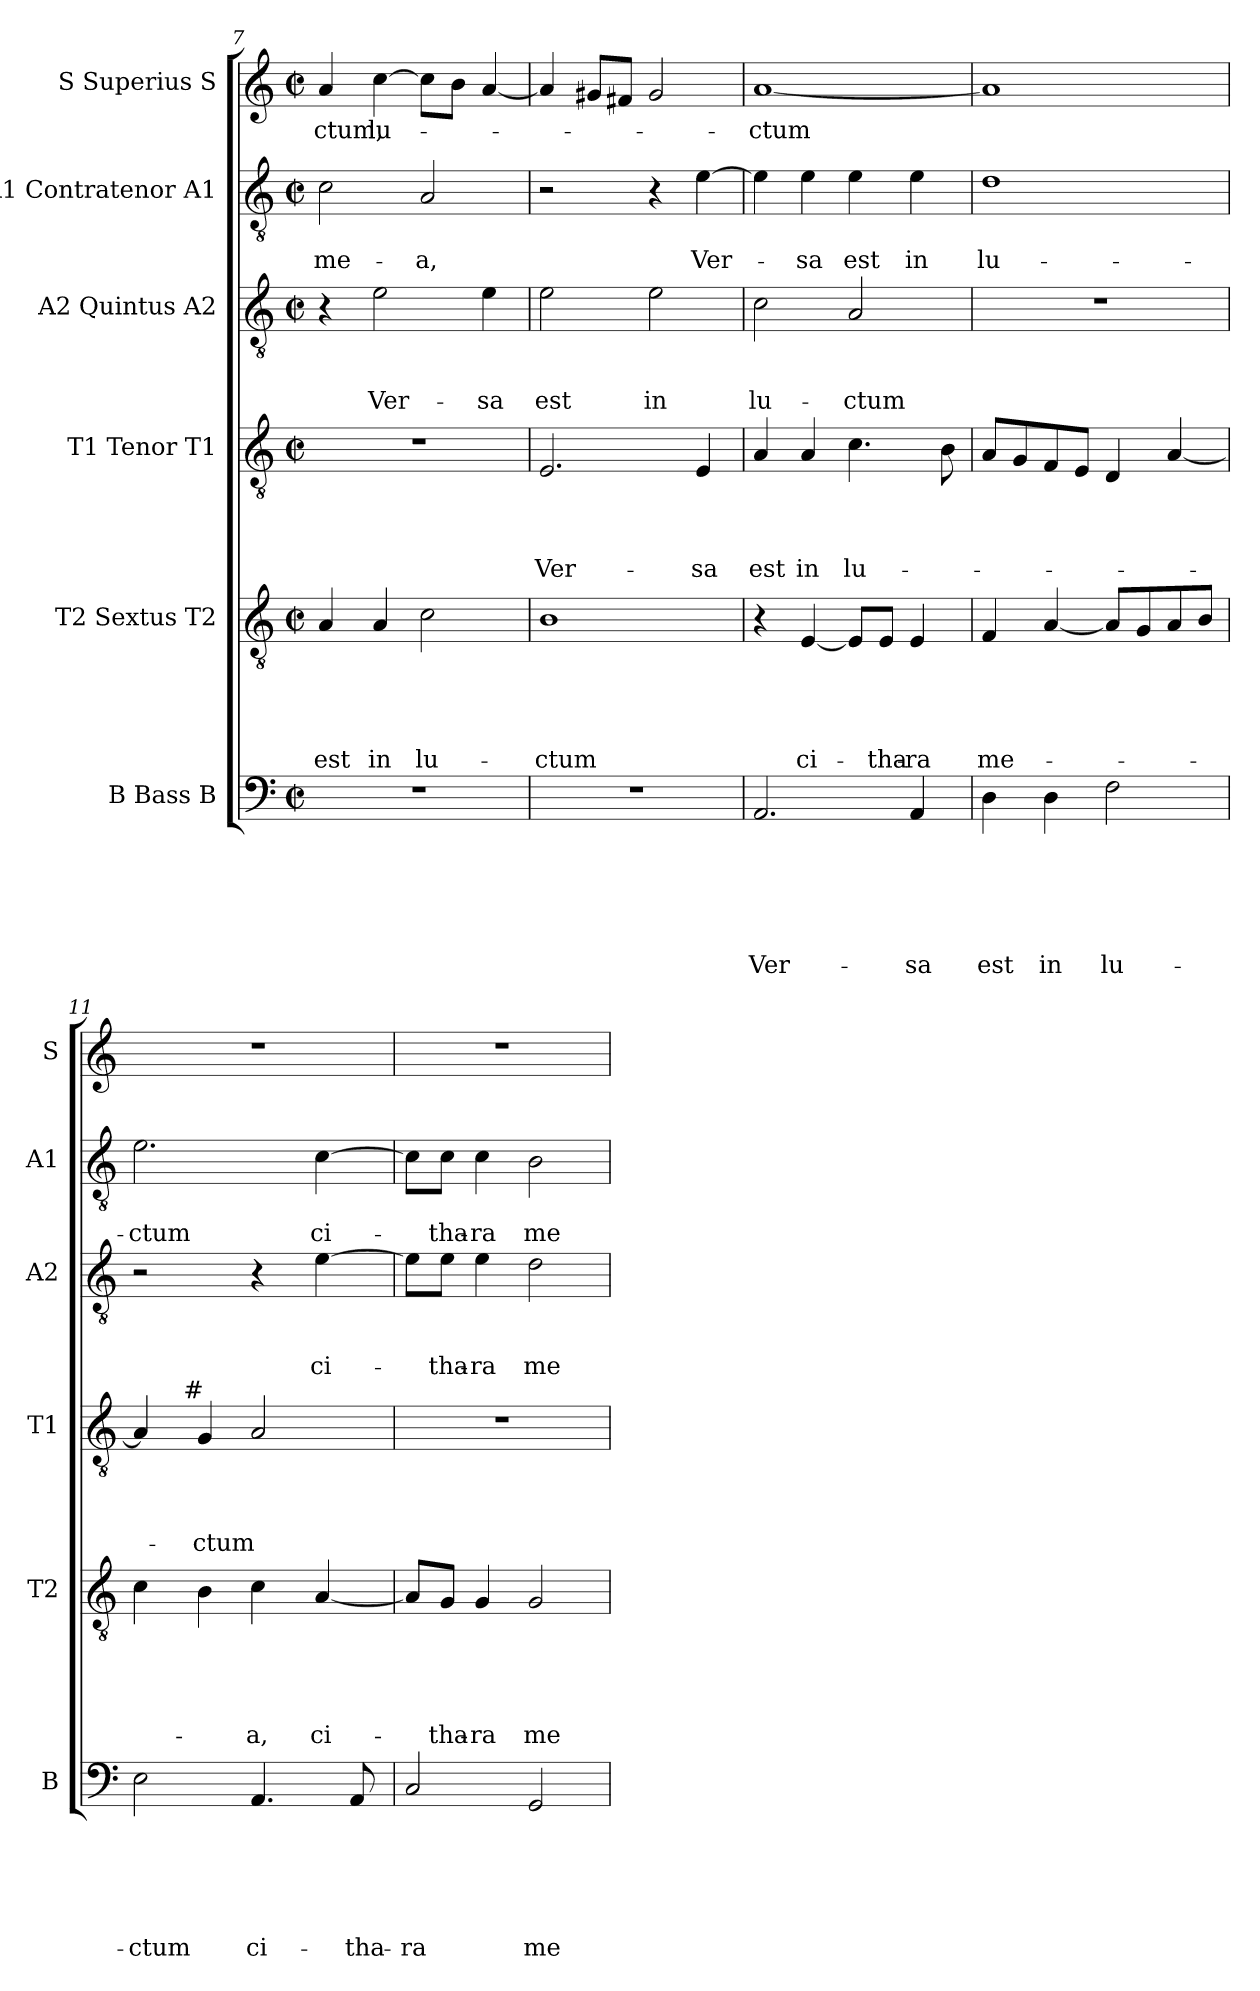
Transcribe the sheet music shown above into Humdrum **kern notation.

**kern	**text	**text	**text	**text	**text	**text	**kern	**text	**text	**text	**text	**text	**kern	**text	**text	**text	**text	**kern	**text	**text	**text	**kern	**text	**text	**kern	**text
*part6	*part6	*part6	*part6	*part6	*part6	*part6	*part5	*part5	*part5	*part5	*part5	*part5	*part4	*part4	*part4	*part4	*part4	*part3	*part3	*part3	*part3	*part2	*part2	*part2	*part1	*part1
*staff6	*staff6	*staff6	*staff6	*staff6	*staff6	*staff6	*staff5	*staff5	*staff5	*staff5	*staff5	*staff5	*staff4	*staff4	*staff4	*staff4	*staff4	*staff3	*staff3	*staff3	*staff3	*staff2	*staff2	*staff2	*staff1	*staff1
*I"B Bass B	*	*	*	*	*	*	*I"T2 Sextus T2	*	*	*	*	*	*I"T1 Tenor T1	*	*	*	*	*I"A2 Quintus A2	*	*	*	*I"A1 Contratenor A1	*	*	*I"S Superius S	*
*I'B	*	*	*	*	*	*	*I'T2	*	*	*	*	*	*I'T1	*	*	*	*	*I'A2	*	*	*	*I'A1	*	*	*I'S	*
*clefF4	*	*	*	*	*	*	*clefGv2	*	*	*	*	*	*clefGv2	*	*	*	*	*clefGv2	*	*	*	*clefGv2	*	*	*clefG2	*
*k[]	*	*	*	*	*	*	*k[]	*	*	*	*	*	*k[]	*	*	*	*	*k[]	*	*	*	*k[]	*	*	*k[]	*
*C:	*	*	*	*	*	*	*C:	*	*	*	*	*	*C:	*	*	*	*	*C:	*	*	*	*C:	*	*	*C:	*
*M2/2	*	*	*	*	*	*	*M2/2	*	*	*	*	*	*M2/2	*	*	*	*	*M2/2	*	*	*	*M2/2	*	*	*M2/2	*
*met(c|)	*	*	*	*	*	*	*met(c|)	*	*	*	*	*	*met(c|)	*	*	*	*	*met(c|)	*	*	*	*met(c|)	*	*	*met(c|)	*
=7	=7	=7	=7	=7	=7	=7	=7	=7	=7	=7	=7	=7	=7	=7	=7	=7	=7	=7	=7	=7	=7	=7	=7	=7	=7	=7
!	!	!	!	!	!	!	!	!	!	!	!	!LO:LY:b	!	!	!	!	!	!	!	!	!	!	!	!LO:LY:b	!	!LO:LY:b
1r	.	.	.	.	.	.	4A/	.	.	.	.	est	1r	.	.	.	.	4r	.	.	.	2c\	.	me-	4a/	-ctum,
!	!	!	!	!	!	!	!	!	!	!	!	!LO:LY:b	!	!	!	!	!	!	!	!	!LO:LY:b	!	!	!	!	!LO:LY:b
.	.	.	.	.	.	.	4A/	.	.	.	.	in	.	.	.	.	.	2e\	.	.	Ver-	.	.	.	[>4cc\	lu-
!	!	!	!	!	!	!	!	!	!	!	!	!LO:LY:b	!	!	!	!	!	!	!	!	!	!	!	!LO:LY:b	!	!
.	.	.	.	.	.	.	2c\	.	.	.	.	lu-	.	.	.	.	.	.	.	.	.	2A/	.	-a,	8cc\L]	.
.	.	.	.	.	.	.	.	.	.	.	.	.	.	.	.	.	.	.	.	.	.	.	.	.	8b\J	.
!	!	!	!	!	!	!	!	!	!	!	!	!	!	!	!	!	!	!	!	!	!LO:LY:b	!	!	!	!	!
.	.	.	.	.	.	.	.	.	.	.	.	.	.	.	.	.	.	4e\	.	.	-sa	.	.	.	[<4a/	.
=8	=8	=8	=8	=8	=8	=8	=8	=8	=8	=8	=8	=8	=8	=8	=8	=8	=8	=8	=8	=8	=8	=8	=8	=8	=8	=8
!	!	!	!	!	!	!	!	!	!	!	!	!LO:LY:b	!	!	!	!	!LO:LY:b	!	!	!	!LO:LY:b	!	!	!	!	!
1r	.	.	.	.	.	.	1B	.	.	.	.	-ctum	2.E/	.	.	.	Ver-	2e\	.	.	est	2r	.	.	4a/]	.
.	.	.	.	.	.	.	.	.	.	.	.	.	.	.	.	.	.	.	.	.	.	.	.	.	8g#X/L	.
.	.	.	.	.	.	.	.	.	.	.	.	.	.	.	.	.	.	.	.	.	.	.	.	.	8f#X/J	.
!	!	!	!	!	!	!	!	!	!	!	!	!	!	!	!	!	!	!	!	!	!LO:LY:b	!	!	!	!	!
.	.	.	.	.	.	.	.	.	.	.	.	.	.	.	.	.	.	2e\	.	.	in	4r	.	.	2g#/	.
!	!	!	!	!	!	!	!	!	!	!	!	!	!	!	!	!	!LO:LY:b	!	!	!	!	!	!	!LO:LY:b	!	!
.	.	.	.	.	.	.	.	.	.	.	.	.	4E/	.	.	.	-sa	.	.	.	.	[>4e\	.	Ver-	.	.
=9	=9	=9	=9	=9	=9	=9	=9	=9	=9	=9	=9	=9	=9	=9	=9	=9	=9	=9	=9	=9	=9	=9	=9	=9	=9	=9
!	!	!	!	!	!	!LO:LY:b	!	!	!	!	!	!	!	!	!	!	!LO:LY:b	!	!	!	!LO:LY:b	!	!	!	!	!LO:LY:b
2.AA/	.	.	.	.	.	Ver-	4r	.	.	.	.	.	4A/	.	.	.	est	2c\	.	.	lu-	4e\]	.	.	[<1a	-ctum
!	!	!	!	!	!	!	!	!	!	!	!	!LO:LY:b	!	!	!	!	!LO:LY:b	!	!	!	!	!	!	!LO:LY:b	!	!
.	.	.	.	.	.	.	[<4E/	.	.	.	.	ci-	4A/	.	.	.	in	.	.	.	.	4e\	.	-sa	.	.
!	!	!	!	!	!	!	!	!	!	!	!	!	!	!	!	!	!LO:LY:b	!	!	!	!LO:LY:b	!	!	!LO:LY:b	!	!
.	.	.	.	.	.	.	8E/L]	.	.	.	.	.	4.c\	.	.	.	lu-	2A/	.	.	-ctum	4e\	.	est	.	.
!	!	!	!	!	!	!	!	!	!	!	!	!LO:LY:b	!	!	!	!	!	!	!	!	!	!	!	!	!	!
.	.	.	.	.	.	.	8E/J	.	.	.	.	-tha-	.	.	.	.	.	.	.	.	.	.	.	.	.	.
!	!	!	!	!	!	!LO:LY:b	!	!	!	!	!	!LO:LY:b:rj	!	!	!	!	!	!	!	!	!	!	!	!LO:LY:b	!	!
4AA/	.	.	.	.	.	-sa	4E/	.	.	.	.	-ra	.	.	.	.	.	.	.	.	.	4e\	.	in	.	.
.	.	.	.	.	.	.	.	.	.	.	.	.	8B\	.	.	.	.	.	.	.	.	.	.	.	.	.
=10	=10	=10	=10	=10	=10	=10	=10	=10	=10	=10	=10	=10	=10	=10	=10	=10	=10	=10	=10	=10	=10	=10	=10	=10	=10	=10
!	!	!	!	!	!	!LO:LY:b	!	!	!	!	!	!LO:LY:b	!	!	!	!	!	!	!	!	!	!	!	!LO:LY:b	!	!
4D\	.	.	.	.	.	est	4F/	.	.	.	.	me-	8A/L	.	.	.	.	1r	.	.	.	1d	.	lu-	1a]	.
.	.	.	.	.	.	.	.	.	.	.	.	.	8G/	.	.	.	.	.	.	.	.	.	.	.	.	.
!	!	!	!	!	!	!LO:LY:b	!	!	!	!	!	!	!	!	!	!	!	!	!	!	!	!	!	!	!	!
4D\	.	.	.	.	.	in	[<4A/	.	.	.	.	.	8F/	.	.	.	.	.	.	.	.	.	.	.	.	.
.	.	.	.	.	.	.	.	.	.	.	.	.	8E/J	.	.	.	.	.	.	.	.	.	.	.	.	.
!	!	!	!	!	!	!LO:LY:b	!	!	!	!	!	!	!	!	!	!	!	!	!	!	!	!	!	!	!	!
2F\	.	.	.	.	.	lu-	8A/L]	.	.	.	.	.	4D/	.	.	.	.	.	.	.	.	.	.	.	.	.
.	.	.	.	.	.	.	8G/	.	.	.	.	.	.	.	.	.	.	.	.	.	.	.	.	.	.	.
.	.	.	.	.	.	.	8A/	.	.	.	.	.	[<4A/	.	.	.	.	.	.	.	.	.	.	.	.	.
.	.	.	.	.	.	.	8B/J	.	.	.	.	.	.	.	.	.	.	.	.	.	.	.	.	.	.	.
=11	=11	=11	=11	=11	=11	=11	=11	=11	=11	=11	=11	=11	=11	=11	=11	=11	=11	=11	=11	=11	=11	=11	=11	=11	=11	=11
!	!	!	!	!	!	!LO:LY:b	!	!	!	!	!	!	!	!	!	!	!	!	!	!	!	!	!	!LO:LY:b	!	!
*	*	*	*	*	*	*	*	*	*	*	*	*	*^	*	*	*	*	*	*	*	*	*	*	*	*	*
2E\	.	.	.	.	.	-ctum	4c\	.	.	.	.	.	4A/]	8..ryy	.	.	.	.	2r	.	.	.	2.e\	.	-ctum	1r	.
!	!	!	!	!	!	!	!	!	!	!	!	!	!	!LO:TX:a:t=#	!	!	!	!	!	!	!	!	!	!	!	!	!
.	.	.	.	.	.	.	.	.	.	.	.	.	.	2ryy	.	.	.	.	.	.	.	.	.	.	.	.	.
!	!	!	!	!	!	!	!	!	!	!	!	!	!	!	!	!	!	!LO:LY:b	!	!	!	!	!	!	!	!	!
.	.	.	.	.	.	.	4B\	.	.	.	.	.	4G/	.	.	.	.	-ctum	.	.	.	.	.	.	.	.	.
!	!	!	!	!	!	!LO:LY:b	!	!	!	!	!	!LO:LY:b	!	!	!	!	!	!	!	!	!	!	!	!	!	!	!
4.AA/	.	.	.	.	.	ci-	4c\	.	.	.	.	-a,	2A/	.	.	.	.	.	4r	.	.	.	.	.	.	.	.
.	.	.	.	.	.	.	.	.	.	.	.	.	.	4ryy	.	.	.	.	.	.	.	.	.	.	.	.	.
!	!	!	!	!	!	!	!	!	!	!	!	!LO:LY:b	!	!	!	!	!	!	!	!	!	!LO:LY:b	!	!	!LO:LY:b	!	!
.	.	.	.	.	.	.	[<4A/	.	.	.	.	ci-	.	.	.	.	.	.	[>4e\	.	.	ci-	[>4c\	.	ci-	.	.
!	!	!	!	!	!	!LO:LY:b	!	!	!	!	!	!	!	!	!	!	!	!	!	!	!	!	!	!	!	!	!
8AA/	.	.	.	.	.	-tha-	.	.	.	.	.	.	.	.	.	.	.	.	.	.	.	.	.	.	.	.	.
.	.	.	.	.	.	.	.	.	.	.	.	.	.	32ryy	.	.	.	.	.	.	.	.	.	.	.	.	.
=12	=12	=12	=12	=12	=12	=12	=12	=12	=12	=12	=12	=12	=12	=12	=12	=12	=12	=12	=12	=12	=12	=12	=12	=12	=12	=12	=12
!	!	!	!	!	!	!LO:LY:b	!	!	!	!	!	!	!	!	!	!	!	!	!	!	!	!	!	!	!	!	!
*	*	*	*	*	*	*	*	*	*	*	*	*	*v	*v	*	*	*	*	*	*	*	*	*	*	*	*	*
2C/	.	.	.	.	.	-ra	8A/L]	.	.	.	.	.	1r	.	.	.	.	8e\L]	.	.	.	8c\L]	.	.	1r	.
!	!	!	!	!	!	!	!	!	!	!	!	!LO:LY:b	!	!	!	!	!	!	!	!	!LO:LY:b	!	!	!LO:LY:b	!	!
.	.	.	.	.	.	.	8G/J	.	.	.	.	-tha-	.	.	.	.	.	8e\J	.	.	-tha-	8c\J	.	-tha-	.	.
!	!	!	!	!	!	!	!	!	!	!	!	!LO:LY:b:rj	!	!	!	!	!	!	!	!	!LO:LY:b:rj	!	!	!LO:LY:b:rj	!	!
.	.	.	.	.	.	.	4G/	.	.	.	.	-ra	.	.	.	.	.	4e\	.	.	-ra	4c\	.	-ra	.	.
!	!	!	!	!	!	!LO:LY:b	!	!	!	!	!	!LO:LY:b	!	!	!	!	!	!	!	!	!LO:LY:b	!	!	!LO:LY:b	!	!
2GG/	.	.	.	.	.	me-	2G/	.	.	.	.	me-	.	.	.	.	.	2d\	.	.	me-	2B\	.	me-	.	.
=	=	=	=	=	=	=	=	=	=	=	=	=	=	=	=	=	=	=	=	=	=	=	=	=	=	=
*-	*-	*-	*-	*-	*-	*-	*-	*-	*-	*-	*-	*-	*-	*-	*-	*-	*-	*-	*-	*-	*-	*-	*-	*-	*-	*-
